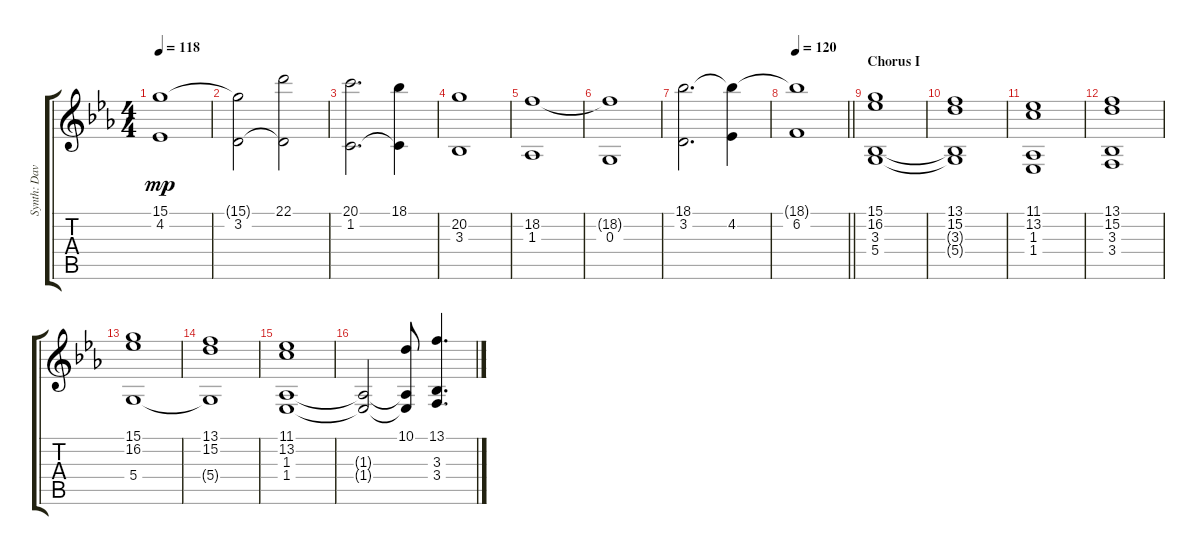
\track ("Synth: David" "Synth: Dav") {instrument stringensemble1}
\staff {score tabs}
\tuning (E4 B3 G3 D3 A2 E2) {hide}
\ts (4 4)
\tempo 118
\clef g2
\ks eb
(15.1 4.2).1{dy mp} |
(15.1{t} 3.2).2 (22.1 3.2{t}).2 |
(20.1 1.2).2{d} (18.1 1.2{t}).4 |
(20.2 3.3).1 |
(18.2 1.3).1 |
(18.2{t} 0.3).1 |
(18.1 3.2).2{d} (18.1{t} 4.2).4 |
\tempo 120
\barLineRight lightlight
(18.1{t} 6.2).1 |
\section ("" "Chorus I")
(15.1 16.2 3.3 5.4).1 |
(13.1 15.2 3.3{t} 5.4{t}).1 |
(11.1 13.2 1.3 1.4).1 |
(13.1 15.2 3.3 3.4).1 |
(15.1 16.2 5.4).1 |
(13.1 15.2 5.4{t}).1 |
(11.1 13.2 1.3 1.4).1 |
(1.3{t} 1.4{t}).2 (10.1 1.3{t} 1.4{t}).8 (13.1 3.3 3.4).4{d}
